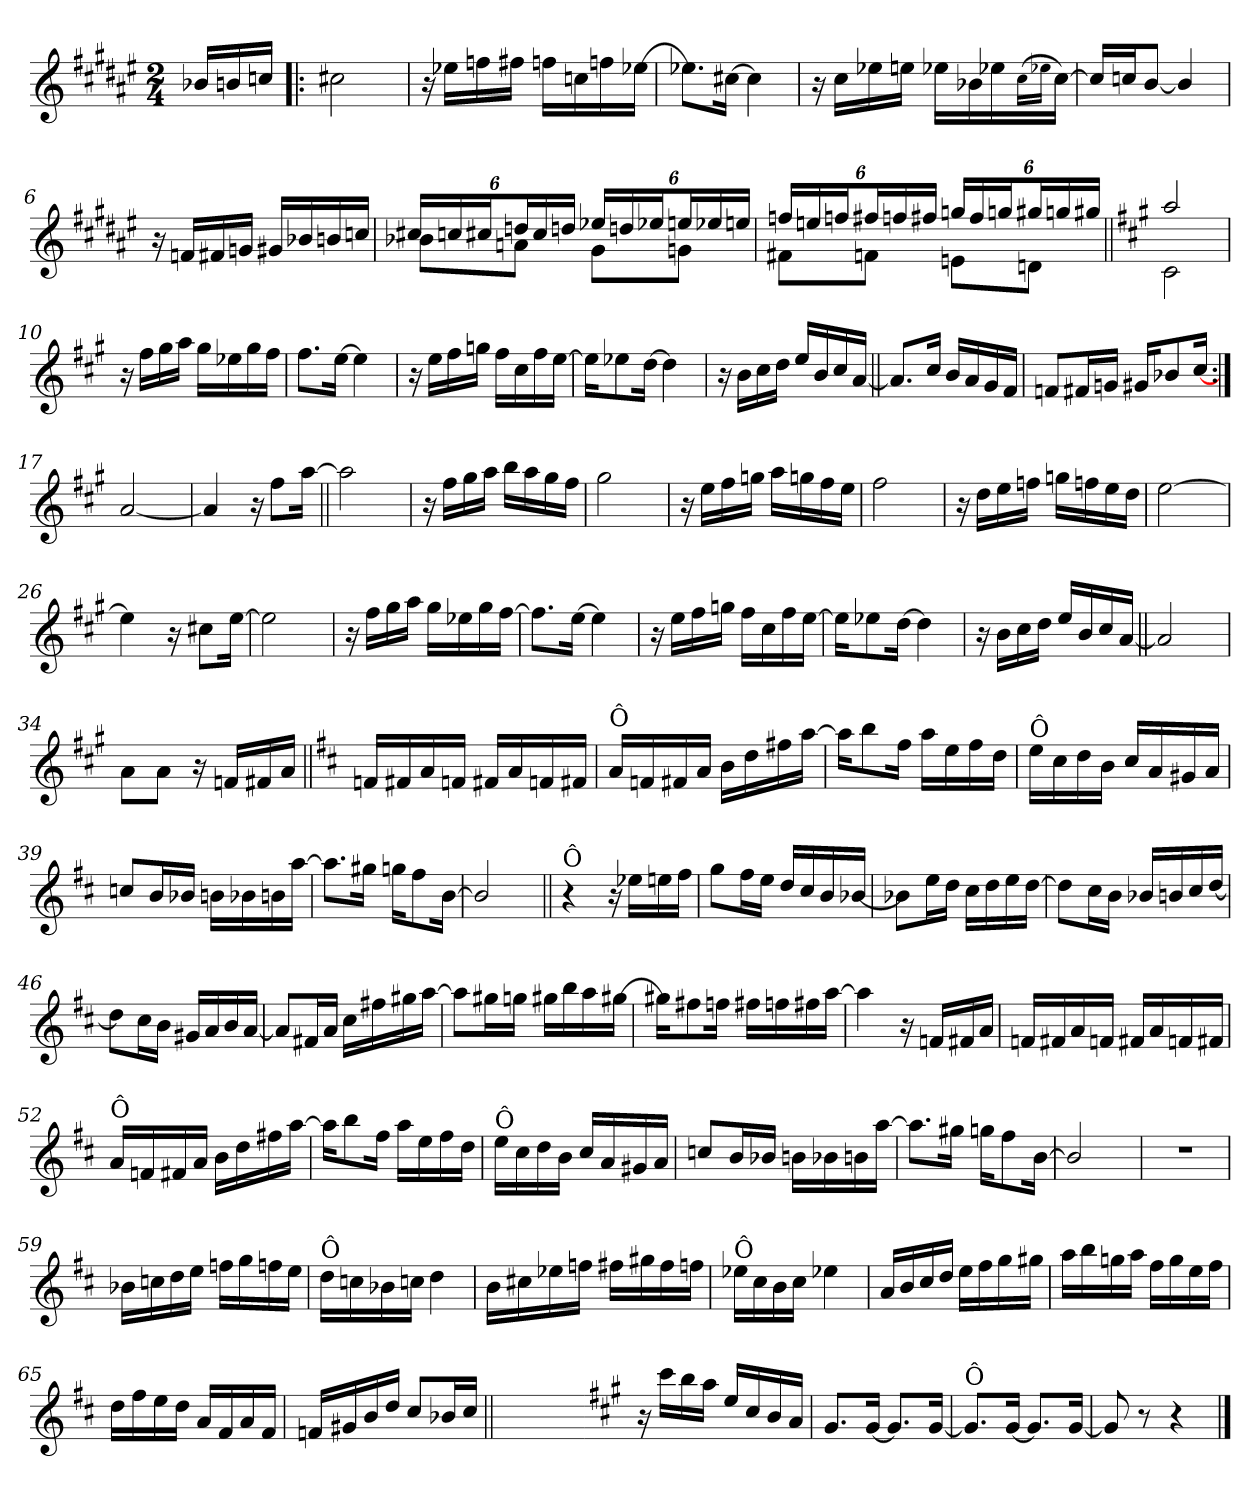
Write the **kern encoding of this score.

**kern
*part1
*staff1
*clefG2
*k[f#c#g#d#a#e#]
*F#:
*M2/4
=
16b-X/LL
16bn/
16ccn/JJ
=1!|:
2cc#X\
=2
16r
16ee-X\LL
16ffn\
16ff#X\JJ
16ffn\LL
16ccn\
16ffn\
[16ee-X\JJ
=3
8.ee-X\L]
[16cc#X\Jk
4cc#\]
=4
16r
16cc#\LL
16ee-X\
16een\JJ
16ee-X\LL
16b-X\
16ee-X\
(>16qcc#\LL
16qee-X\JJ
[16cc#\JJ)
!!LO:LB:g=z
=5
16cc#/LL]
16ccn/J
[8b/J
4b/]
=6
16r
16fn/LL
16f#X/
16gn/JJ
16g#X/LL
16b-X/
16bn/
16ccn/JJ
=7
*^
24cc#X/LL	8b-X\L
24ccn/	.
24cc#X/J	.
24ddn/L	8an\J
24cc#/	.
24ddn/JJ	.
24ee-X/LL	8g#\L
24ddn/	.
24ee-X/J	.
24een/L	8gn\J
24ee-X/	.
24een/JJ	.
=8	=8
24ffn/LL	8f#X\L
24een/	.
24ffn/J	.
24ff#X/L	8fn\J
24ffn/	.
24ff#X/JJ	.
24ggn/LL	8en\L
24ff#/	.
24ggn/J	.
24gg#X/L	8dn\J
24ggn/	.
24gg#X/JJ	.
!!LO:LB:g=z	!!
=9||	=9||
*k[f#c#g#]	*
*A:	*
2aa/	2c#\
*v	*v
=10
16r
16ff#\LL
16gg#\
16aa\JJ
16gg#\LL
16ee-X\
16gg#\
16ff#\JJ
=11
8.ff#\L
[16ee\Jk
4ee\]
=12
16r
16ee\LL
16ff#\
16ggn\JJ
16ff#\LL
16cc#\
16ff#\
[16ee\JJ
=13
16ee\KL]
8ee-X\
[16dd\Jk
4dd\]
!!LO:LB:g=z
=14
16r
16b\LL
16cc#\
16dd\JJ
16ee/LL
16b/
16cc#/
[16a/JJ
=15||
8.a/L]
16cc#/Jk
16b/LL
16a/
16g#/
16f#/JJ
=16
8fn/L
16f#X/L
16gn/JJ
16g#X/KL
8b-X/
[16cc#/Jk
=17:|!
[2a/
!!LO:LB:g=z
=18
4a/]
16r
8ff#\L
[16aa\Jk
=19||
2aa\]
=20
16r
16ff#\LL
16gg#\
16aa\JJ
16bb\LL
16aa\
16gg#\
16ff#\JJ
=21
2gg#\
=22
16r
16ee\LL
16ff#\
16ggn\JJ
16aa\LL
16ggn\
16ff#\
16ee\JJ
=23
2ff#\
!!LO:LB:g=z
=24
16r
16dd\LL
16ee\
16ffn\JJ
16ggn\LL
16ffn\
16ee\
16dd\JJ
=25
[2ee\
=26
4ee\]
16r
8cc#X\L
[16ee\Jk
=27
2ee\]
=28
16r
16ff#\LL
16gg#\
16aa\JJ
16gg#\LL
16ee-X\
16gg#\
[16ff#\JJ
!!LO:LB:g=z
=29
8.ff#\L]
[16ee\Jk
4ee\]
=30
16r
16ee\LL
16ff#\
16ggn\JJ
16ff#\LL
16cc#\
16ff#\
[16ee\JJ
=31
16ee\KL]
8ee-X\
[16dd\Jk
4dd\]
=32
16r
16b\LL
16cc#\
16dd\JJ
16ee/LL
16b/
16cc#/
[16a/JJ
=33||
2a/]
=34
8a\L
8a\J
16r
16fn/LL
16f#X/
16a/JJ
!!LO:LB:g=z
=35||
*k[f#c#]
*D:
16fn/LL
16f#X/
16a/
16fn/JJ
16f#X/LL
16a/
16fn/
16f#X/JJ
=36
!LO:TX:a:t=Ô
16a/LL
16fn/
16f#X/
16a/JJ
16b\LL
16dd\
16ff#X\
[16aa\JJ
=37
16aa\KL]
8bb\
16ff#\Jk
16aa\LL
16ee\
16ff#\
16dd\JJ
=38
!LO:TX:a:t=Ô
16ee\LL
16cc#\
16dd\
16b\JJ
16cc#/LL
16a/
16g#X/
16a/JJ
=39
8ccn/L
16b/L
16b-X/JJ
16bn\LL
16b-X\
16bn\
[16aa\JJ
!!LO:LB:g=z
=40
8.aa\L]
16gg#X\Jk
16ggn\KL
8ff#\
[16b\Jk
=41
2b/]
=42||
!LO:TX:a:t=Ô
4r
16r
16ee-X\LL
16een\
16ff#\JJ
=43
8gg\L
16ff#\L
16ee\JJ
16dd/LL
16cc#/
16b/
[16b-X/JJ
=44
8b-X\L]
16ee\L
16dd\JJ
16cc#\LL
16dd\
16ee\
[16dd\JJ
!!LO:PB:g=z
=45
8dd\L]
16cc#\L
16b\JJ
16b-X/LL
16bn/
16cc#/
[16dd/JJ
=46
8dd\L]
16cc#\L
16b\JJ
16g#X/LL
16a/
16b/
[16a/JJ
=47
8a/L]
16f#X/L
16a/JJ
16cc#\LL
16ff#X\
16gg#X\
[16aa\JJ
=48
8aa\L]
16gg#X\L
16ggn\JJ
16gg#X\LL
16bb\
16aa\
[16gg#X\JJ
=49
16gg#X\KL]
8ff#X\
16ffn\Jk
16ff#X\LL
16ffn\
16ff#X\
[16aa\JJ
!!LO:LB:g=z
=50
4aa\]
16r
16fn/LL
16f#X/
16a/JJ
=51
16fn/LL
16f#X/
16a/
16fn/JJ
16f#X/LL
16a/
16fn/
16f#X/JJ
=52
!LO:TX:a:t=Ô
16a/LL
16fn/
16f#X/
16a/JJ
16b\LL
16dd\
16ff#X\
[16aa\JJ
=53
16aa\KL]
8bb\
16ff#\Jk
16aa\LL
16ee\
16ff#\
16dd\JJ
=54
!LO:TX:a:t=Ô
16ee\LL
16cc#\
16dd\
16b\JJ
16cc#/LL
16a/
16g#X/
16a/JJ
!!LO:LB:g=z
=55
8ccn/L
16b/L
16b-X/JJ
16bn\LL
16b-X\
16bn\
[16aa\JJ
=56
8.aa\L]
16gg#X\Jk
16ggn\KL
8ff#\
[16b\Jk
=57
2b/]
=58
2r
=59
16b-X\LL
16ccn\
16dd\
16ee\JJ
16ffn\LL
16gg\
16ffn\
16ee\JJ
!!LO:LB:g=z
=60
!LO:TX:a:t=Ô
16dd\LL
16ccn\
16b-X\
16ccn\JJ
4dd\
=61
16b\LL
16cc#X\
16ee-X\
16ffn\JJ
16ff#X\LL
16gg#X\
16ff#\
16ffn\JJ
=62
!LO:TX:a:t=Ô
16ee-X\LL
16cc#\
16b\
16cc#\JJ
4ee-X\
=63
16a/LL
16b/
16cc#/
16dd/JJ
16ee\LL
16ff#\
16gg\
16gg#X\JJ
!!LO:LB:g=z
=64
16aa\LL
16bb\
16ggn\
16aa\JJ
16ff#\LL
16gg\
16ee\
16ff#\JJ
=65
16dd\LL
16ff#\
16ee\
16dd\JJ
16a/LL
16f#/
16a/
16f#/JJ
=66
16fn/LL
16g#X/
16b/
16dd/JJ
8cc#/L
16b-X/L
16cc#/JJ
=66X661||
2ryy
!!LO:LB:g=z
=67-
*k[f#c#g#]
*A:
16r
16ccc#\LL
16bb\
16aa\JJ
16ee/LL
16cc#/
16b/
16a/JJ
=68
8.g#/L
[16g#/Jk
8.g#/L]
[16g#/Jk
=69
!LO:TX:a:t=Ô
8.g#/L]
[16g#/Jk
8.g#/L]
[16g#/Jk
=70
8g#/]
8r
4r
==
*-
